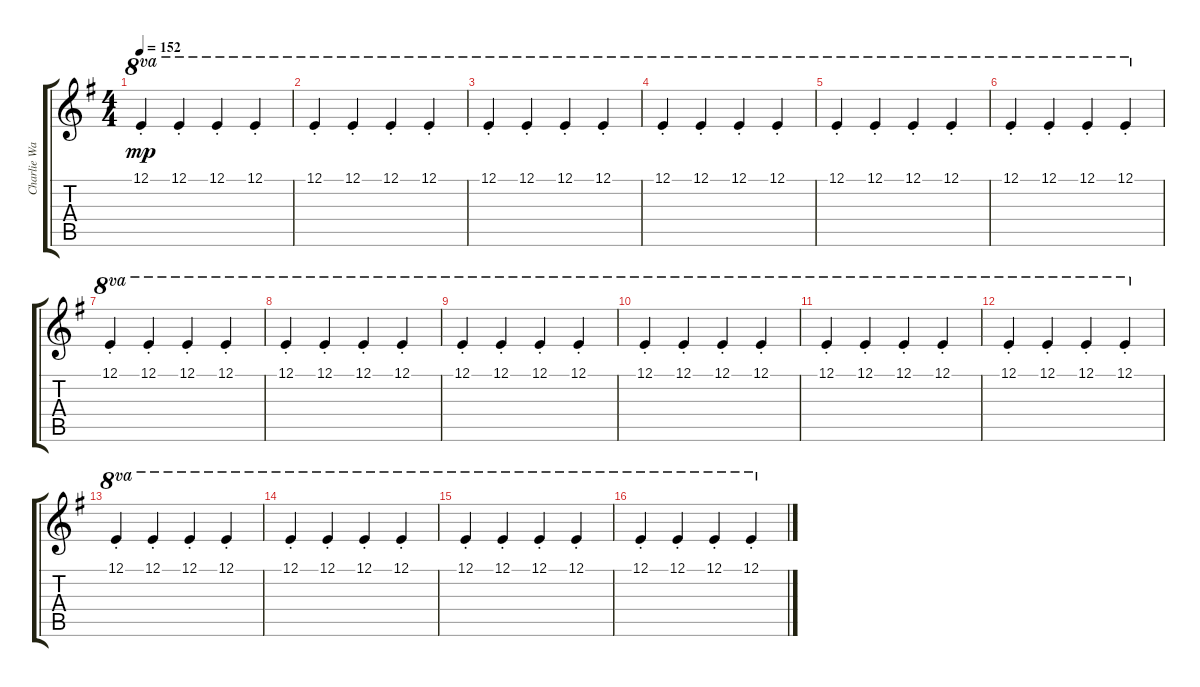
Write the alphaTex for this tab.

\track ("Charlie Watts - Cymbal & Misc Percussion" "Charlie Wa") {instrument reversecymbal}
\staff {score tabs}
\tuning (E4 B3 G3 D3 A2 E2) {hide}
\ts (4 4)
\tempo 152
\clef g2
\ks g
12.1{st}.4{ot 8va dy mp} 12.1{st}.4{ot 8va} 12.1{st}.4{ot 8va} 12.1{st}.4{ot 8va} |
12.1{st}.4{ot 8va} 12.1{st}.4{ot 8va} 12.1{st}.4{ot 8va} 12.1{st}.4{ot 8va} |
12.1{st}.4{ot 8va} 12.1{st}.4{ot 8va} 12.1{st}.4{ot 8va} 12.1{st}.4{ot 8va} |
12.1{st}.4{ot 8va} 12.1{st}.4{ot 8va} 12.1{st}.4{ot 8va} 12.1{st}.4{ot 8va} |
12.1{st}.4{ot 8va} 12.1{st}.4{ot 8va} 12.1{st}.4{ot 8va} 12.1{st}.4{ot 8va} |
12.1{st}.4{ot 8va} 12.1{st}.4{ot 8va} 12.1{st}.4{ot 8va} 12.1{st}.4{ot 8va} |
12.1{st}.4{ot 8va} 12.1{st}.4{ot 8va} 12.1{st}.4{ot 8va} 12.1{st}.4{ot 8va} |
12.1{st}.4{ot 8va} 12.1{st}.4{ot 8va} 12.1{st}.4{ot 8va} 12.1{st}.4{ot 8va} |
12.1{st}.4{ot 8va} 12.1{st}.4{ot 8va} 12.1{st}.4{ot 8va} 12.1{st}.4{ot 8va} |
12.1{st}.4{ot 8va} 12.1{st}.4{ot 8va} 12.1{st}.4{ot 8va} 12.1{st}.4{ot 8va} |
12.1{st}.4{ot 8va} 12.1{st}.4{ot 8va} 12.1{st}.4{ot 8va} 12.1{st}.4{ot 8va} |
12.1{st}.4{ot 8va} 12.1{st}.4{ot 8va} 12.1{st}.4{ot 8va} 12.1{st}.4{ot 8va} |
12.1{st}.4{ot 8va} 12.1{st}.4{ot 8va} 12.1{st}.4{ot 8va} 12.1{st}.4{ot 8va} |
12.1{st}.4{ot 8va} 12.1{st}.4{ot 8va} 12.1{st}.4{ot 8va} 12.1{st}.4{ot 8va} |
12.1{st}.4{ot 8va} 12.1{st}.4{ot 8va} 12.1{st}.4{ot 8va} 12.1{st}.4{ot 8va} |
12.1{st}.4{ot 8va} 12.1{st}.4{ot 8va} 12.1{st}.4{ot 8va} 12.1{st}.4{ot 8va}
